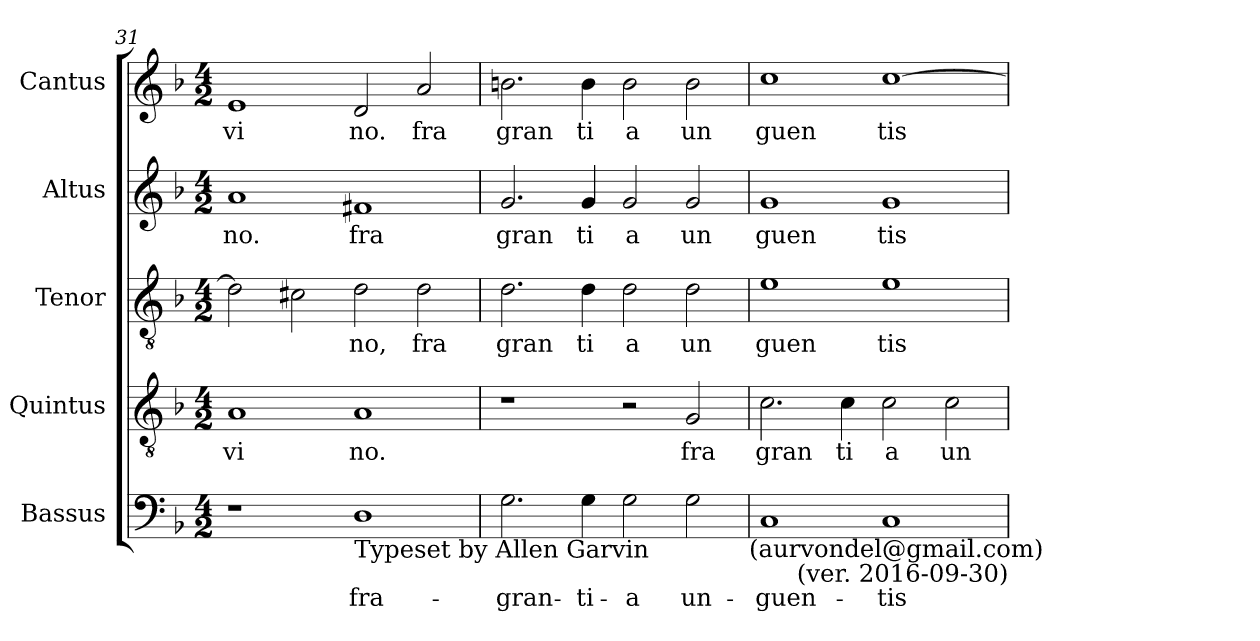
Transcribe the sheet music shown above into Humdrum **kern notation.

**kern	**text	**kern	**text	**kern	**text	**kern	**text	**kern	**text
*part5	*part5	*part4	*part4	*part3	*part3	*part2	*part2	*part1	*part1
*staff5	*staff5	*staff4	*staff4	*staff3	*staff3	*staff2	*staff2	*staff1	*staff1
*I"Bassus	*	*I"Quintus	*	*I"Tenor	*	*I"Altus	*	*I"Cantus	*
*clefF4	*	*clefGv2	*	*clefGv2	*	*clefG2	*	*clefG2	*
*k[b-]	*	*k[b-]	*	*k[b-]	*	*k[b-]	*	*k[b-]	*
*F:	*	*F:	*	*F:	*	*F:	*	*F:	*
*M4/2	*	*M4/2	*	*M4/2	*	*M4/2	*	*M4/2	*
=31	=31	=31	=31	=31	=31	=31	=31	=31	=31
!	!	!	!LO:LY:b:cj	!	!	!	!LO:LY:b:cj	!	!LO:LY:b:cj
1r	.	1A	vi	2d\]	.	1a	-no.	1e	vi
.	.	.	.	2c#\	.	.	.	.	.
!LO:TX:b:t=Typeset by Allen Garvin	!	!	!	!	!	!	!	!	!
!	!LO:LY:b:cj	!	!LO:LY:b:cj	!	!LO:LY:b:cj	!	!LO:LY:b:cj	!	!LO:LY:b:cj
1D	fra-	1A	no.	2d\	-no,	1f#X	fra	2d/	no.
!	!	!	!	!	!LO:LY:b:cj	!	!	!	!LO:LY:b:cj
.	.	.	.	2d\	fra	.	.	2a/	fra
=32	=32	=32	=32	=32	=32	=32	=32	=32	=32
!	!LO:LY:b:cj	!	!	!	!LO:LY:b:cj	!	!LO:LY:b:cj	!	!LO:LY:b:cj
2.G\	-gran-	1r	.	2.d\	gran	2.g/	gran	2.bn\	gran
!	!LO:LY:b:cj	!	!	!	!LO:LY:b:cj	!	!LO:LY:b:cj	!	!LO:LY:b:cj
4G\	-ti-	.	.	4d\	ti	4g/	ti	4b\	ti
!	!LO:LY:b:cj	!	!	!	!LO:LY:b:cj	!	!LO:LY:b:cj	!	!LO:LY:b:cj
2G\	-a	2r	.	2d\	a	2g/	a	2b\	a
!	!LO:LY:b:cj	!	!LO:LY:b:cj	!	!LO:LY:b:cj	!	!LO:LY:b:cj	!	!LO:LY:b:cj
2G\	un-	2G/	fra	2d\	un	2g/	un	2b\	un
!LO:TX:b:t=(aurvondel@gmail.com)	!	!	!	!	!	!	!	!	!
=33	=33	=33	=33	=33	=33	=33	=33	=33	=33
!	!LO:LY:b:cj	!	!LO:LY:b:cj	!	!LO:LY:b:cj	!	!LO:LY:b:cj	!	!LO:LY:b:cj
1C	-guen-	2.c\	gran	1e	guen	1g	guen	1cc	guen
!	!	!	!LO:LY:b:cj	!	!	!	!	!	!
.	.	4c\	ti	.	.	.	.	.	.
!	!LO:LY:b:cj	!	!LO:LY:b:cj	!	!LO:LY:b:cj	!	!LO:LY:b:cj	!	!LO:LY:b:cj
1C	-tis	2c\	a	1e	tis	1g	tis	[>1cc	tis
!	!	!	!LO:LY:b:cj	!	!	!	!	!	!
.	.	2c\	un	.	.	.	.	.	.
!LO:TX:b:t=(ver. 2016-09-30)	!	!	!	!	!	!	!	!	!
=	=	=	=	=	=	=	=	=	=
*-	*-	*-	*-	*-	*-	*-	*-	*-	*-
